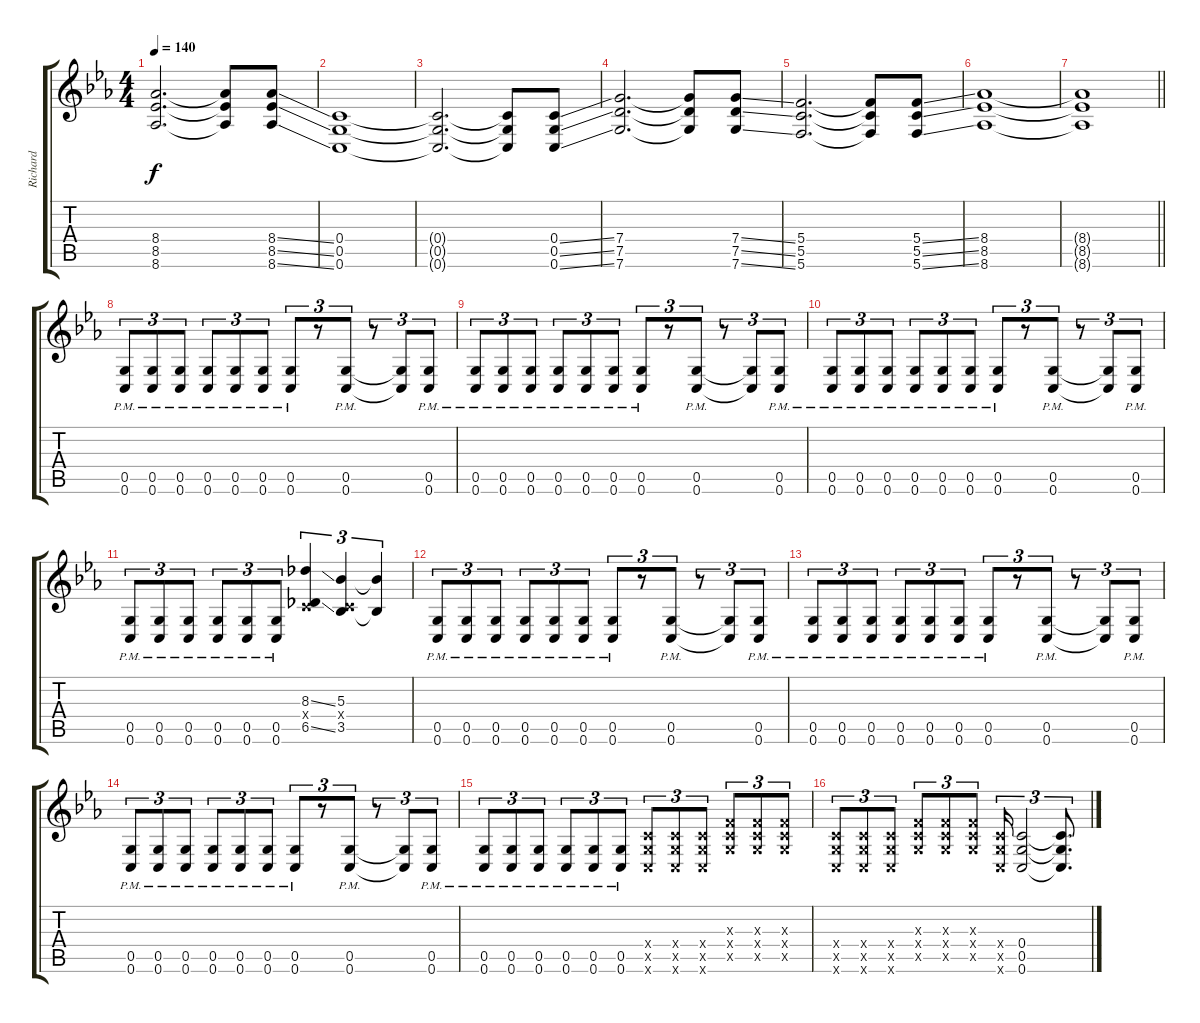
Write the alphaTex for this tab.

\track ("Richard" "Richard") {instrument distortionguitar}
\staff {score tabs}
\tuning (D4 A3 F3 C3 G2 C2) {hide}
\ts (4 4)
\tempo 140
\clef g2
\ks eb
(8.4 8.5 8.6).2{d dy f} (8.4{t} 8.5{t} 8.6{t}).8 (8.4{ss} 8.5{ss} 8.6{ss}).8 |
(0.4 0.5 0.6).1 |
(0.4{t} 0.5{t} 0.6{t}).2{d} (0.4{t} 0.5{t} 0.6{t}).8 (0.4{ss} 0.5{ss} 0.6{ss}).8 |
(7.4 7.5 7.6).2{d} (7.4{t} 7.5{t} 7.6{t}).8 (7.4{ss} 7.5{ss} 7.6{ss}).8 |
(5.4 5.5 5.6).2{d} (5.4{t} 5.5{t} 5.6{t}).8 (5.4{ss} 5.5{ss} 5.6{ss}).8 |
(8.4 8.5 8.6).1 |
\barLineRight lightlight
(8.4{t} 8.5{t} 8.6{t}).1 |
(0.5{pm} 0.6{pm}).8{tu (3 2)} (0.5{pm} 0.6{pm}).8{tu (3 2)} (0.5{pm} 0.6{pm}).8{tu (3 2)} (0.5{pm} 0.6{pm}).8{tu (3 2)} (0.5{pm} 0.6{pm}).8{tu (3 2)} (0.5{pm} 0.6{pm}).8{tu (3 2)} (0.5{pm} 0.6{pm}).8{tu (3 2)} r.8{tu (3 2)} (0.5{pm} 0.6{pm}).8{tu (3 2)} r.8{tu (3 2)} (0.5{t} 0.6{t}).8{tu (3 2)} (0.5{pm} 0.6{pm}).8{tu (3 2)} |
(0.5{pm} 0.6{pm}).8{tu (3 2)} (0.5{pm} 0.6{pm}).8{tu (3 2)} (0.5{pm} 0.6{pm}).8{tu (3 2)} (0.5{pm} 0.6{pm}).8{tu (3 2)} (0.5{pm} 0.6{pm}).8{tu (3 2)} (0.5{pm} 0.6{pm}).8{tu (3 2)} (0.5{pm} 0.6{pm}).8{tu (3 2)} r.8{tu (3 2)} (0.5{pm} 0.6{pm}).8{tu (3 2)} r.8{tu (3 2)} (0.5{t} 0.6{t}).8{tu (3 2)} (0.5{pm} 0.6{pm}).8{tu (3 2)} |
(0.5{pm} 0.6{pm}).8{tu (3 2)} (0.5{pm} 0.6{pm}).8{tu (3 2)} (0.5{pm} 0.6{pm}).8{tu (3 2)} (0.5{pm} 0.6{pm}).8{tu (3 2)} (0.5{pm} 0.6{pm}).8{tu (3 2)} (0.5{pm} 0.6{pm}).8{tu (3 2)} (0.5{pm} 0.6{pm}).8{tu (3 2)} r.8{tu (3 2)} (0.5{pm} 0.6{pm}).8{tu (3 2)} r.8{tu (3 2)} (0.5{t} 0.6{t}).8{tu (3 2)} (0.5{pm} 0.6{pm}).8{tu (3 2)} |
(0.5{pm} 0.6{pm}).8{tu (3 2)} (0.5{pm} 0.6{pm}).8{tu (3 2)} (0.5{pm} 0.6{pm}).8{tu (3 2)} (0.5{pm} 0.6{pm}).8{tu (3 2)} (0.5{pm} 0.6{pm}).8{tu (3 2)} (0.5{pm} 0.6{pm}).8{tu (3 2)} (8.3{ss} 0.4{x} 6.5{ss}).4{tu (3 2)} (5.3 0.4{x} 3.5).4{tu (3 2)} (5.3{t} 3.5{t}).4{tu (3 2)} |
(0.5{pm} 0.6{pm}).8{tu (3 2)} (0.5{pm} 0.6{pm}).8{tu (3 2)} (0.5{pm} 0.6{pm}).8{tu (3 2)} (0.5{pm} 0.6{pm}).8{tu (3 2)} (0.5{pm} 0.6{pm}).8{tu (3 2)} (0.5{pm} 0.6{pm}).8{tu (3 2)} (0.5{pm} 0.6{pm}).8{tu (3 2)} r.8{tu (3 2)} (0.5{pm} 0.6{pm}).8{tu (3 2)} r.8{tu (3 2)} (0.5{t} 0.6{t}).8{tu (3 2)} (0.5{pm} 0.6{pm}).8{tu (3 2)} |
(0.5{pm} 0.6{pm}).8{tu (3 2)} (0.5{pm} 0.6{pm}).8{tu (3 2)} (0.5{pm} 0.6{pm}).8{tu (3 2)} (0.5{pm} 0.6{pm}).8{tu (3 2)} (0.5{pm} 0.6{pm}).8{tu (3 2)} (0.5{pm} 0.6{pm}).8{tu (3 2)} (0.5{pm} 0.6{pm}).8{tu (3 2)} r.8{tu (3 2)} (0.5{pm} 0.6{pm}).8{tu (3 2)} r.8{tu (3 2)} (0.5{t} 0.6{t}).8{tu (3 2)} (0.5{pm} 0.6{pm}).8{tu (3 2)} |
(0.5{pm} 0.6{pm}).8{tu (3 2)} (0.5{pm} 0.6{pm}).8{tu (3 2)} (0.5{pm} 0.6{pm}).8{tu (3 2)} (0.5{pm} 0.6{pm}).8{tu (3 2)} (0.5{pm} 0.6{pm}).8{tu (3 2)} (0.5{pm} 0.6{pm}).8{tu (3 2)} (0.5{pm} 0.6{pm}).8{tu (3 2)} r.8{tu (3 2)} (0.5{pm} 0.6{pm}).8{tu (3 2)} r.8{tu (3 2)} (0.5{t} 0.6{t}).8{tu (3 2)} (0.5{pm} 0.6{pm}).8{tu (3 2)} |
(0.5{pm} 0.6{pm}).8{tu (3 2)} (0.5{pm} 0.6{pm}).8{tu (3 2)} (0.5{pm} 0.6{pm}).8{tu (3 2)} (0.5{pm} 0.6{pm}).8{tu (3 2)} (0.5{pm} 0.6{pm}).8{tu (3 2)} (0.5{pm} 0.6{pm}).8{tu (3 2)} (0.4{x} 0.5{x} 0.6{x}).8{tu (3 2)} (0.4{x} 0.5{x} 0.6{x}).8{tu (3 2)} (0.4{x} 0.5{x} 0.6{x}).8{tu (3 2)} (0.3{x} 0.4{x} 0.5{x}).8{tu (3 2)} (0.3{x} 0.4{x} 0.5{x}).8{tu (3 2)} (0.3{x} 0.4{x} 0.5{x}).8{tu (3 2)} |
(0.4{x} 0.5{x} 0.6{x}).8{tu (3 2)} (0.4{x} 0.5{x} 0.6{x}).8{tu (3 2)} (0.4{x} 0.5{x} 0.6{x}).8{tu (3 2)} (0.3{x} 0.4{x} 0.5{x}).8{tu (3 2)} (0.3{x} 0.4{x} 0.5{x}).8{tu (3 2)} (0.3{x} 0.4{x} 0.5{x}).8{tu (3 2)} (0.4{x} 0.5{x} 0.6{x}).16{tu (3 2)} (0.4 0.5 0.6).2{tu (3 2)} (0.4{t} 0.5{t} 0.6{t}).8{d tu (3 2)}
